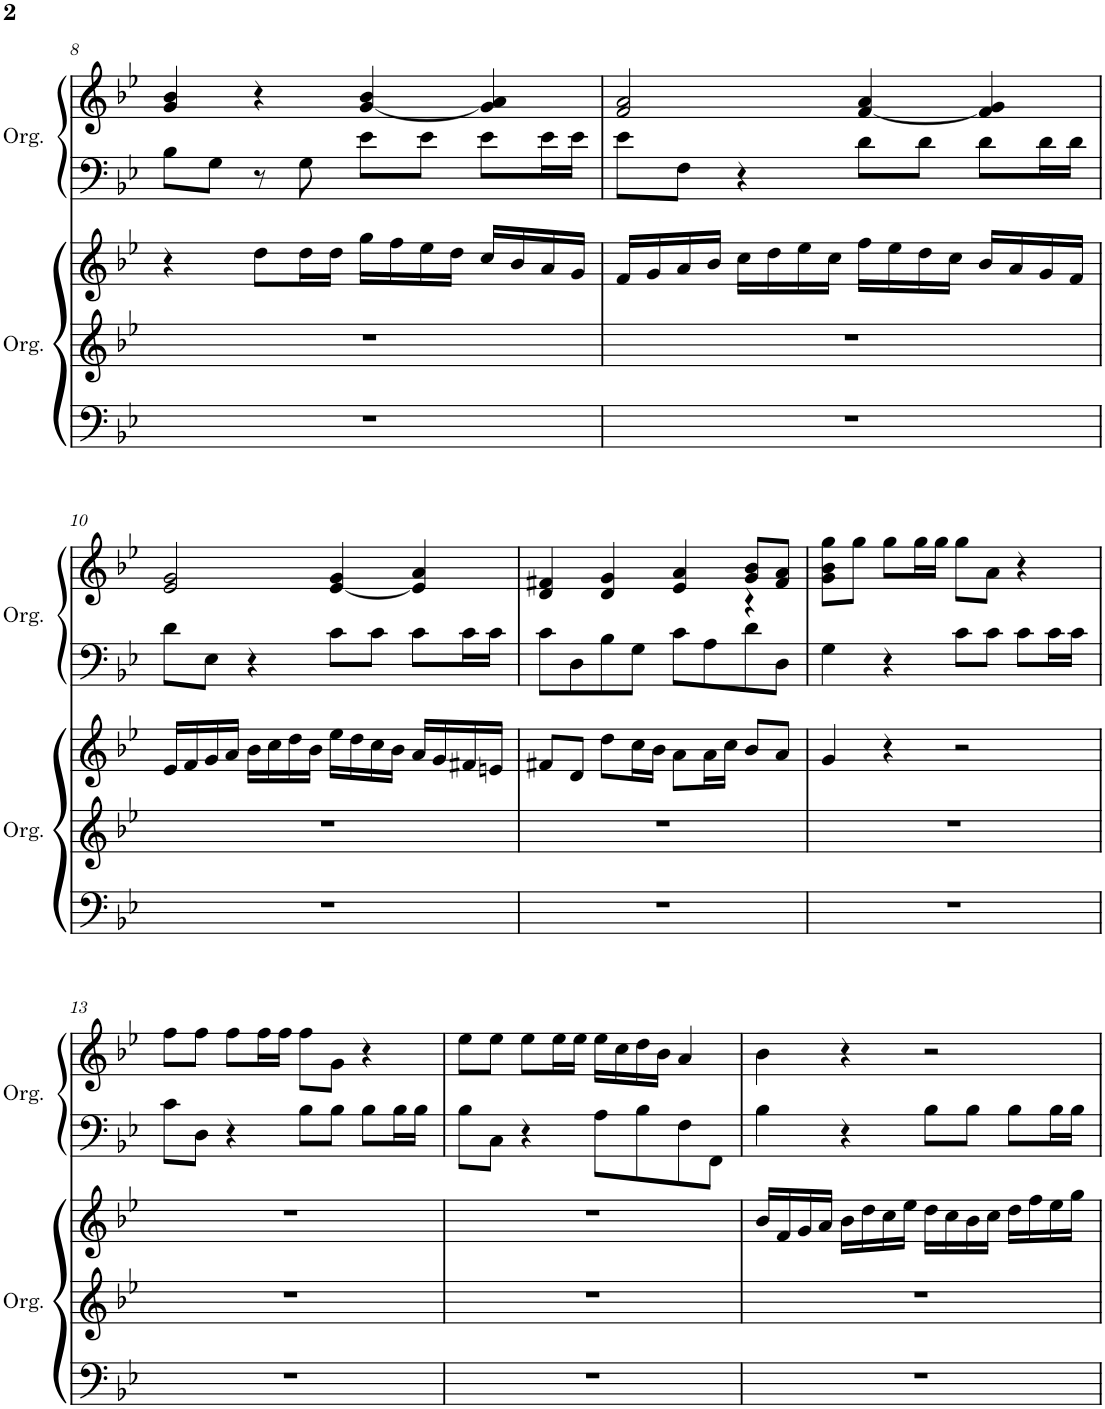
**kern	**kern	**kern	**kern	**kern
*part2	*part2	*part2	*part1	*part1
*staff5	*staff4	*staff3	*staff2	*staff1
*I"Organ	*	*	*I"Organ	*
*I'Org.	*	*	*I'Org.	*
!!LO:PB:g=z
*clefF4	*clefG2	*clefG2	*clefF4	*clefG2
*k[b-e-]	*k[b-e-]	*k[b-e-]	*k[b-e-]	*k[b-e-]
*M4/4	*M4/4	*M4/4	*M4/4	*M4/4
=8	=8	=8	=8	=8
1r	1r	4r	8B-\L	4g/ 4b-/
.	.	.	8G\J	.
.	.	8dd\L	8r	4r
.	.	16dd\L	8G\	.
.	.	16dd\JJ	.	.
.	.	16gg\LL	8e-\L	[4g/ 4b-/
.	.	16ff\	.	.
.	.	16ee-\	8e-\J	.
.	.	16dd\JJ	.	.
.	.	16cc/LL	8e-\L	4g/] 4a/
.	.	16b-/	.	.
.	.	16a/	16e-\L	.
.	.	16g/JJ	16e-\JJ	.
=9	=9	=9	=9	=9
1r	1r	16f/LL	8e-\L	2f/ 2a/
.	.	16g/	.	.
.	.	16a/	8F\J	.
.	.	16b-/JJ	.	.
.	.	16cc\LL	4r	.
.	.	16dd\	.	.
.	.	16ee-\	.	.
.	.	16cc\JJ	.	.
.	.	16ff\LL	8d\L	[4f/ 4a/
.	.	16ee-\	.	.
.	.	16dd\	8d\J	.
.	.	16cc\JJ	.	.
.	.	16b-/LL	8d\L	4f/] 4g/
.	.	16a/	.	.
.	.	16g/	16d\L	.
.	.	16f/JJ	16d\JJ	.
!!LO:LB:g=z
=10	=10	=10	=10	=10
1r	1r	16e-/LL	8d\L	2e-/ 2g/
.	.	16f/	.	.
.	.	16g/	8E-\J	.
.	.	16a/JJ	.	.
.	.	16b-\LL	4r	.
.	.	16cc\	.	.
.	.	16dd\	.	.
.	.	16b-\JJ	.	.
.	.	16ee-\LL	8c\L	[4e-/ 4g/
.	.	16dd\	.	.
.	.	16cc\	8c\J	.
.	.	16b-\JJ	.	.
.	.	16a/LL	8c\L	4e-/] 4a/
.	.	16g/	.	.
.	.	16f#X/	16c\L	.
.	.	16en/JJ	16c\JJ	.
=11	=11	=11	=11	=11
*	*	*	*	*^
1r	1r	8f#X/L	8c\L	4d/ 4f#X/	2.ryy
.	.	8d/J	8D\	.	.
.	.	8dd\L	8B-\	4d/ 4g/	.
.	.	16cc\L	8G\J	.	.
.	.	16b-\JJ	.	.	.
.	.	8a\L	8c\L	4e-/ 4a/	.
.	.	16a\L	8A\	.	.
.	.	16cc\JJ	.	.	.
.	.	8b-/L	8d\	8g/ 8b-/L	4r
.	.	8a/J	8D\J	8f#/ 8a/J	.
*	*	*	*	*v	*v
=12	=12	=12	=12	=12
1r	1r	4g/	4G\	8g\ 8b-\ 8gg\L
.	.	.	.	8gg\J
.	.	4r	4r	8gg\L
.	.	.	.	16gg\L
.	.	.	.	16gg\JJ
.	.	2r	8c\L	8gg\L
.	.	.	8c\J	8a\J
.	.	.	8c\L	4r
.	.	.	16c\L	.
.	.	.	16c\JJ	.
!!LO:LB:g=z
=13	=13	=13	=13	=13
1r	1r	1r	8c\L	8ff\L
.	.	.	8D\J	8ff\J
.	.	.	4r	8ff\L
.	.	.	.	16ff\L
.	.	.	.	16ff\JJ
.	.	.	8B-\L	8ff\L
.	.	.	8B-\J	8g\J
.	.	.	8B-\L	4r
.	.	.	16B-\L	.
.	.	.	16B-\JJ	.
=14	=14	=14	=14	=14
1r	1r	1r	8B-\L	8ee-\L
.	.	.	8C\J	8ee-\J
.	.	.	4r	8ee-\L
.	.	.	.	16ee-\L
.	.	.	.	16ee-\JJ
.	.	.	8A\L	16ee-\LL
.	.	.	.	16cc\
.	.	.	8B-\	16dd\
.	.	.	.	16b-\JJ
.	.	.	8F\	4a/
.	.	.	8FF\J	.
=15	=15	=15	=15	=15
1r	1r	16b-/LL	4B-\	4b-\
.	.	16f/	.	.
.	.	16g/	.	.
.	.	16a/JJ	.	.
.	.	16b-\LL	4r	4r
.	.	16dd\	.	.
.	.	16cc\	.	.
.	.	16ee-\JJ	.	.
.	.	16dd\LL	8B-\L	2r
.	.	16cc\	.	.
.	.	16b-\	8B-\J	.
.	.	16cc\JJ	.	.
.	.	16dd\LL	8B-\L	.
.	.	16ff\	.	.
.	.	16ee-\	16B-\L	.
.	.	16gg\JJ	16B-\JJ	.
=	=	=	=	=
*-	*-	*-	*-	*-
